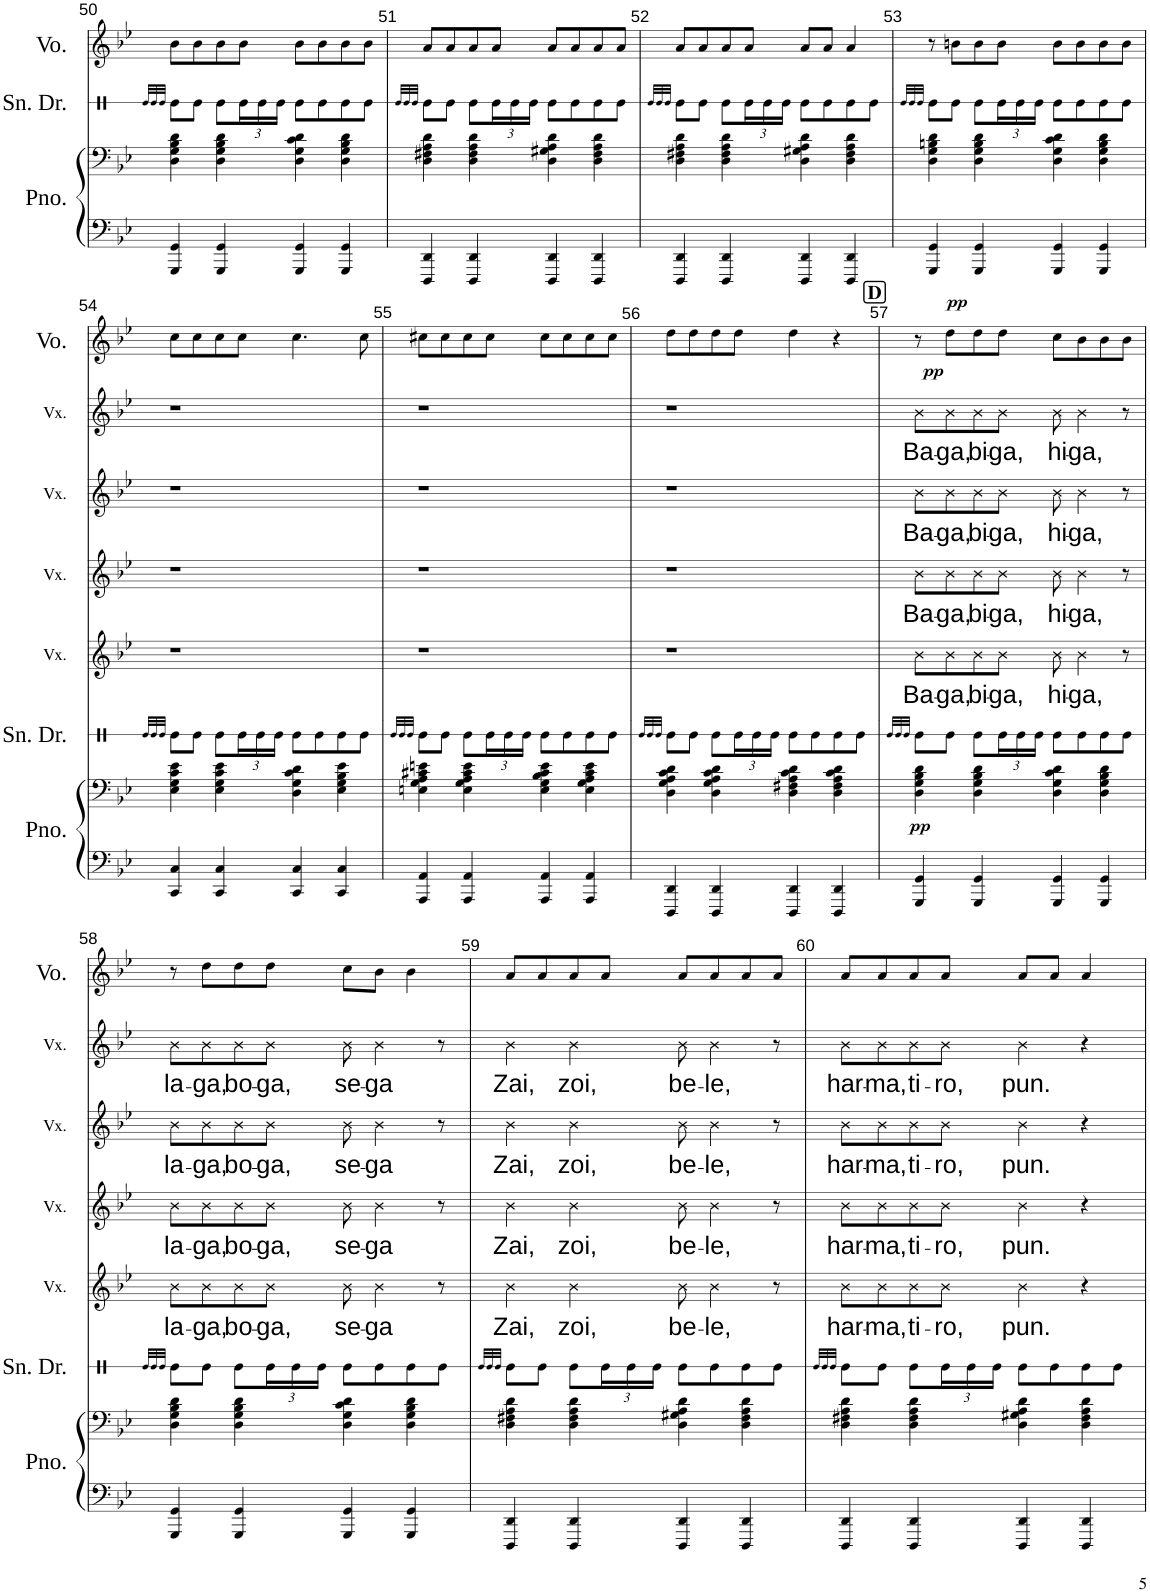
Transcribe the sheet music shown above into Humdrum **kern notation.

**kern	**kern	**dynam	**kern	**text	**kern	**text	**kern	**text	**kern	**text	**dynam	**kern	**dynam
*part6	*part6	*part6	*part5	*part5	*part4	*part4	*part3	*part3	*part2	*part2	*part2	*part1	*part1
*staff7	*staff6	*staff6/7	*staff5	*staff5	*staff4	*staff4	*staff3	*staff3	*staff2	*staff2	*staff2	*staff1	*staff1
*I"Piano	*	*	*I"Voix	*	*I"Voix	*	*I"Voix	*	*I"Voix	*	*	*I"Voice	*
*I'Pno.	*	*	*I'Vx.	*	*I'Vx.	*	*I'Vx.	*	*I'Vx.	*	*	*I'Vo.	*
!!LO:PB:g=z
*clefF4	*clefF4	*	*clefG2	*	*clefG2	*	*clefG2	*	*clefG2	*	*	*clefG2	*
*k[b-e-]	*k[b-e-]	*	*k[b-e-]	*	*k[b-e-]	*	*k[b-e-]	*	*k[b-e-]	*	*	*k[b-e-]	*
*M4/4	*M4/4	*	*M4/4	*	*M4/4	*	*M4/4	*	*M4/4	*	*	*M4/4	*
=50	=50	=50	=50	=50	=50	=50	=50	=50	=50	=50	=50	=50	=50
4GGG/ 4GG/	4D\ 4G\ 4B-\ 4d\	.	1r	.	1r	.	1r	.	1r	.	.	8b-\L	.
.	.	.	.	.	.	.	.	.	.	.	.	8b-\	.
4GGG/ 4GG/	4D\ 4G\ 4B-\ 4d\	.	.	.	.	.	.	.	.	.	.	8b-\	.
.	.	.	.	.	.	.	.	.	.	.	.	8b-\J	.
4GGG/ 4GG/	4D\ 4G\ 4c\ 4d\	.	.	.	.	.	.	.	.	.	.	8b-\L	.
.	.	.	.	.	.	.	.	.	.	.	.	8b-\	.
4GGG/ 4GG/	4D\ 4G\ 4B-\ 4d\	.	.	.	.	.	.	.	.	.	.	8b-\	.
.	.	.	.	.	.	.	.	.	.	.	.	8b-\J	.
=51	=51	=51	=51	=51	=51	=51	=51	=51	=51	=51	=51	=51	=51
4DDD/ 4DD/	4D\ 4F#X\ 4A\ 4d\	.	1r	.	1r	.	1r	.	1r	.	.	8a/L	.
.	.	.	.	.	.	.	.	.	.	.	.	8a/	.
4DDD/ 4DD/	4D\ 4F#\ 4A\ 4d\	.	.	.	.	.	.	.	.	.	.	8a/	.
.	.	.	.	.	.	.	.	.	.	.	.	8a/J	.
4DDD/ 4DD/	4D\ 4G#X\ 4A\ 4d\	.	.	.	.	.	.	.	.	.	.	8a/L	.
.	.	.	.	.	.	.	.	.	.	.	.	8a/	.
4DDD/ 4DD/	4D\ 4F#\ 4A\ 4d\	.	.	.	.	.	.	.	.	.	.	8a/	.
.	.	.	.	.	.	.	.	.	.	.	.	8a/J	.
=52	=52	=52	=52	=52	=52	=52	=52	=52	=52	=52	=52	=52	=52
4DDD/ 4DD/	4D\ 4F#X\ 4A\ 4d\	.	1r	.	1r	.	1r	.	1r	.	.	8a/L	.
.	.	.	.	.	.	.	.	.	.	.	.	8a/	.
4DDD/ 4DD/	4D\ 4F#\ 4A\ 4d\	.	.	.	.	.	.	.	.	.	.	8a/	.
.	.	.	.	.	.	.	.	.	.	.	.	8a/J	.
4DDD/ 4DD/	4D\ 4G#X\ 4A\ 4d\	.	.	.	.	.	.	.	.	.	.	8a/L	.
.	.	.	.	.	.	.	.	.	.	.	.	8a/J	.
4DDD/ 4DD/	4D\ 4F#\ 4A\ 4d\	.	.	.	.	.	.	.	.	.	.	4a/	.
=53	=53	=53	=53	=53	=53	=53	=53	=53	=53	=53	=53	=53	=53
4GGG/ 4GG/	4D\ 4G\ 4Bn\ 4d\	.	1r	.	1r	.	1r	.	1r	.	.	8r	.
.	.	.	.	.	.	.	.	.	.	.	.	8bn\L	.
4GGG/ 4GG/	4D\ 4G\ 4B\ 4d\	.	.	.	.	.	.	.	.	.	.	8b\	.
.	.	.	.	.	.	.	.	.	.	.	.	8b\J	.
4GGG/ 4GG/	4D\ 4G\ 4c\ 4d\	.	.	.	.	.	.	.	.	.	.	8b\L	.
.	.	.	.	.	.	.	.	.	.	.	.	8b\	.
4GGG/ 4GG/	4D\ 4G\ 4B\ 4d\	.	.	.	.	.	.	.	.	.	.	8b\	.
.	.	.	.	.	.	.	.	.	.	.	.	8b\J	.
!!LO:LB:g=z
=54	=54	=54	=54	=54	=54	=54	=54	=54	=54	=54	=54	=54	=54
4CC/ 4C/	4E-\ 4G\ 4c\ 4e-\	.	1r	.	1r	.	1r	.	1r	.	.	8cc\L	.
.	.	.	.	.	.	.	.	.	.	.	.	8cc\	.
4CC/ 4C/	4E-\ 4G\ 4c\ 4e-\	.	.	.	.	.	.	.	.	.	.	8cc\	.
.	.	.	.	.	.	.	.	.	.	.	.	8cc\J	.
4CC/ 4C/	4D\ 4G\ 4c\ 4d\	.	.	.	.	.	.	.	.	.	.	4.cc\	.
4CC/ 4C/	4E-\ 4G\ 4B-\ 4e-\	.	.	.	.	.	.	.	.	.	.	.	.
.	.	.	.	.	.	.	.	.	.	.	.	8cc\	.
=55	=55	=55	=55	=55	=55	=55	=55	=55	=55	=55	=55	=55	=55
4AAA/ 4AA/	4En\ 4G\ 4A\ 4c#X\ 4en\	.	1r	.	1r	.	1r	.	1r	.	.	8cc#X\L	.
.	.	.	.	.	.	.	.	.	.	.	.	8cc#\	.
4AAA/ 4AA/	4E\ 4G\ 4A\ 4c#\ 4e\	.	.	.	.	.	.	.	.	.	.	8cc#\	.
.	.	.	.	.	.	.	.	.	.	.	.	8cc#\J	.
4AAA/ 4AA/	4E\ 4G\ 4B-\ 4c#\ 4e\	.	.	.	.	.	.	.	.	.	.	8cc#\L	.
.	.	.	.	.	.	.	.	.	.	.	.	8cc#\	.
4AAA/ 4AA/	4E\ 4G\ 4A\ 4c#\ 4e\	.	.	.	.	.	.	.	.	.	.	8cc#\	.
.	.	.	.	.	.	.	.	.	.	.	.	8cc#\J	.
=56	=56	=56	=56	=56	=56	=56	=56	=56	=56	=56	=56	=56	=56
4DDD/ 4DD/	4D\ 4G\ 4A\ 4c\ 4d\	.	1r	.	1r	.	1r	.	1r	.	.	8dd\L	.
.	.	.	.	.	.	.	.	.	.	.	.	8dd\	.
4DDD/ 4DD/	4D\ 4G\ 4A\ 4c\ 4d\	.	.	.	.	.	.	.	.	.	.	8dd\	.
.	.	.	.	.	.	.	.	.	.	.	.	8dd\J	.
4DDD/ 4DD/	4D\ 4F#X\ 4A\ 4c\ 4d\	.	.	.	.	.	.	.	.	.	.	4dd\	.
4DDD/ 4DD/	4D\ 4F#\ 4A\ 4c\ 4d\	.	.	.	.	.	.	.	.	.	.	4r	.
!!LO:REH:place=s1:a:B:cj:fs=14:t=D
=57	=57	=57	=57	=57	=57	=57	=57	=57	=57	=57	=57	=57	=57
!	!	!LO:DY:a=2	!	!LO:LY:b	!	!LO:LY:b	!	!LO:LY:b	!	!LO:LY:b	!	!	!
4GGG/ 4GG/	4D\ 4G\ 4B-\ 4d\	pp	8b-\L	Ba-	8b-\L	Ba-	8b-\L	Ba-	8b-\L	Ba-	.	8r	.
!	!	!	!	!LO:LY:b	!	!LO:LY:b	!	!LO:LY:b	!	!LO:LY:b	!LO:DY:a	!	!LO:DY:a
.	.	.	8b-\	-ga,	8b-\	-ga,	8b-\	-ga,	8b-\	-ga,	pp	8dd\L	pp
!	!	!	!	!LO:LY:b	!	!LO:LY:b	!	!LO:LY:b	!	!LO:LY:b	!	!	!
4GGG/ 4GG/	4D\ 4G\ 4B-\ 4d\	.	8b-\	bi-	8b-\	bi-	8b-\	bi-	8b-\	bi-	.	8dd\	.
!	!	!	!	!LO:LY:b	!	!LO:LY:b	!	!LO:LY:b	!	!LO:LY:b	!	!	!
.	.	.	8b-\J	-ga,	8b-\J	-ga,	8b-\J	-ga,	8b-\J	-ga,	.	8dd\J	.
!	!	!	!	!LO:LY:b	!	!LO:LY:b	!	!LO:LY:b	!	!LO:LY:b	!	!	!
4GGG/ 4GG/	4D\ 4G\ 4c\ 4d\	.	8b-\	hi-	8b-\	hi-	8b-\	hi-	8b-\	hi-	.	8cc\L	.
!	!	!	!	!LO:LY:b	!	!LO:LY:b	!	!LO:LY:b	!	!LO:LY:b	!	!	!
.	.	.	4b-\	-ga,	4b-\	-ga,	4b-\	-ga,	4b-\	-ga,	.	8b-\	.
4GGG/ 4GG/	4D\ 4G\ 4B-\ 4d\	.	.	.	.	.	.	.	.	.	.	8b-\	.
.	.	.	8r	.	8r	.	8r	.	8r	.	.	8b-\J	.
!!LO:LB:g=z
=58	=58	=58	=58	=58	=58	=58	=58	=58	=58	=58	=58	=58	=58
!	!	!	!	!LO:LY:b	!	!LO:LY:b	!	!LO:LY:b	!	!LO:LY:b	!	!	!
4GGG/ 4GG/	4D\ 4G\ 4B-\ 4d\	.	8b-\L	la-	8b-\L	la-	8b-\L	la-	8b-\L	la-	.	8r	.
!	!	!	!	!LO:LY:b	!	!LO:LY:b	!	!LO:LY:b	!	!LO:LY:b	!	!	!
.	.	.	8b-\	-ga,	8b-\	-ga,	8b-\	-ga,	8b-\	-ga,	.	8dd\L	.
!	!	!	!	!LO:LY:b	!	!LO:LY:b	!	!LO:LY:b	!	!LO:LY:b	!	!	!
4GGG/ 4GG/	4D\ 4G\ 4B-\ 4d\	.	8b-\	bo-	8b-\	bo-	8b-\	bo-	8b-\	bo-	.	8dd\	.
!	!	!	!	!LO:LY:b	!	!LO:LY:b	!	!LO:LY:b	!	!LO:LY:b	!	!	!
.	.	.	8b-\J	-ga,	8b-\J	-ga,	8b-\J	-ga,	8b-\J	-ga,	.	8dd\J	.
!	!	!	!	!LO:LY:b	!	!LO:LY:b	!	!LO:LY:b	!	!LO:LY:b	!	!	!
4GGG/ 4GG/	4D\ 4G\ 4c\ 4d\	.	8b-\	se-	8b-\	se-	8b-\	se-	8b-\	se-	.	8cc\L	.
!	!	!	!	!LO:LY:b	!	!LO:LY:b	!	!LO:LY:b	!	!LO:LY:b	!	!	!
.	.	.	4b-\	-ga	4b-\	-ga	4b-\	-ga	4b-\	-ga	.	8b-\J	.
4GGG/ 4GG/	4D\ 4G\ 4B-\ 4d\	.	.	.	.	.	.	.	.	.	.	4b-\	.
.	.	.	8r	.	8r	.	8r	.	8r	.	.	.	.
=59	=59	=59	=59	=59	=59	=59	=59	=59	=59	=59	=59	=59	=59
!	!	!	!	!LO:LY:b	!	!LO:LY:b	!	!LO:LY:b	!	!LO:LY:b	!	!	!
4DDD/ 4DD/	4D\ 4F#X\ 4A\ 4d\	.	4b-\	Zai,	4b-\	Zai,	4b-\	Zai,	4b-\	Zai,	.	8a/L	.
.	.	.	.	.	.	.	.	.	.	.	.	8a/	.
!	!	!	!	!LO:LY:b	!	!LO:LY:b	!	!LO:LY:b	!	!LO:LY:b	!	!	!
4DDD/ 4DD/	4D\ 4F#\ 4A\ 4d\	.	4b-\	zoi,	4b-\	zoi,	4b-\	zoi,	4b-\	zoi,	.	8a/	.
.	.	.	.	.	.	.	.	.	.	.	.	8a/J	.
!	!	!	!	!LO:LY:b	!	!LO:LY:b	!	!LO:LY:b	!	!LO:LY:b	!	!	!
4DDD/ 4DD/	4D\ 4G#X\ 4A\ 4d\	.	8b-\	be-	8b-\	be-	8b-\	be-	8b-\	be-	.	8a/L	.
!	!	!	!	!LO:LY:b	!	!LO:LY:b	!	!LO:LY:b	!	!LO:LY:b	!	!	!
.	.	.	4b-\	-le,	4b-\	-le,	4b-\	-le,	4b-\	-le,	.	8a/	.
4DDD/ 4DD/	4D\ 4F#\ 4A\ 4d\	.	.	.	.	.	.	.	.	.	.	8a/	.
.	.	.	8r	.	8r	.	8r	.	8r	.	.	8a/J	.
=60	=60	=60	=60	=60	=60	=60	=60	=60	=60	=60	=60	=60	=60
!	!	!	!	!LO:LY:b	!	!LO:LY:b	!	!LO:LY:b	!	!LO:LY:b	!	!	!
4DDD/ 4DD/	4D\ 4F#X\ 4A\ 4d\	.	8b-\L	har-	8b-\L	har-	8b-\L	har-	8b-\L	har-	.	8a/L	.
!	!	!	!	!LO:LY:b	!	!LO:LY:b	!	!LO:LY:b	!	!LO:LY:b	!	!	!
.	.	.	8b-\	-ma,	8b-\	-ma,	8b-\	-ma,	8b-\	-ma,	.	8a/	.
!	!	!	!	!LO:LY:b	!	!LO:LY:b	!	!LO:LY:b	!	!LO:LY:b	!	!	!
4DDD/ 4DD/	4D\ 4F#\ 4A\ 4d\	.	8b-\	ti-	8b-\	ti-	8b-\	ti-	8b-\	ti-	.	8a/	.
!	!	!	!	!LO:LY:b	!	!LO:LY:b	!	!LO:LY:b	!	!LO:LY:b	!	!	!
.	.	.	8b-\J	-ro,	8b-\J	-ro,	8b-\J	-ro,	8b-\J	-ro,	.	8a/J	.
!	!	!	!	!LO:LY:b	!	!LO:LY:b	!	!LO:LY:b	!	!LO:LY:b	!	!	!
4DDD/ 4DD/	4D\ 4G#X\ 4A\ 4d\	.	4b-\	pun.	4b-\	pun.	4b-\	pun.	4b-\	pun.	.	8a/L	.
.	.	.	.	.	.	.	.	.	.	.	.	8a/J	.
4DDD/ 4DD/	4D\ 4F#\ 4A\ 4d\	.	4r	.	4r	.	4r	.	4r	.	.	4a/	.
=	=	=	=	=	=	=	=	=	=	=	=	=	=
*-	*-	*-	*-	*-	*-	*-	*-	*-	*-	*-	*-	*-	*-
